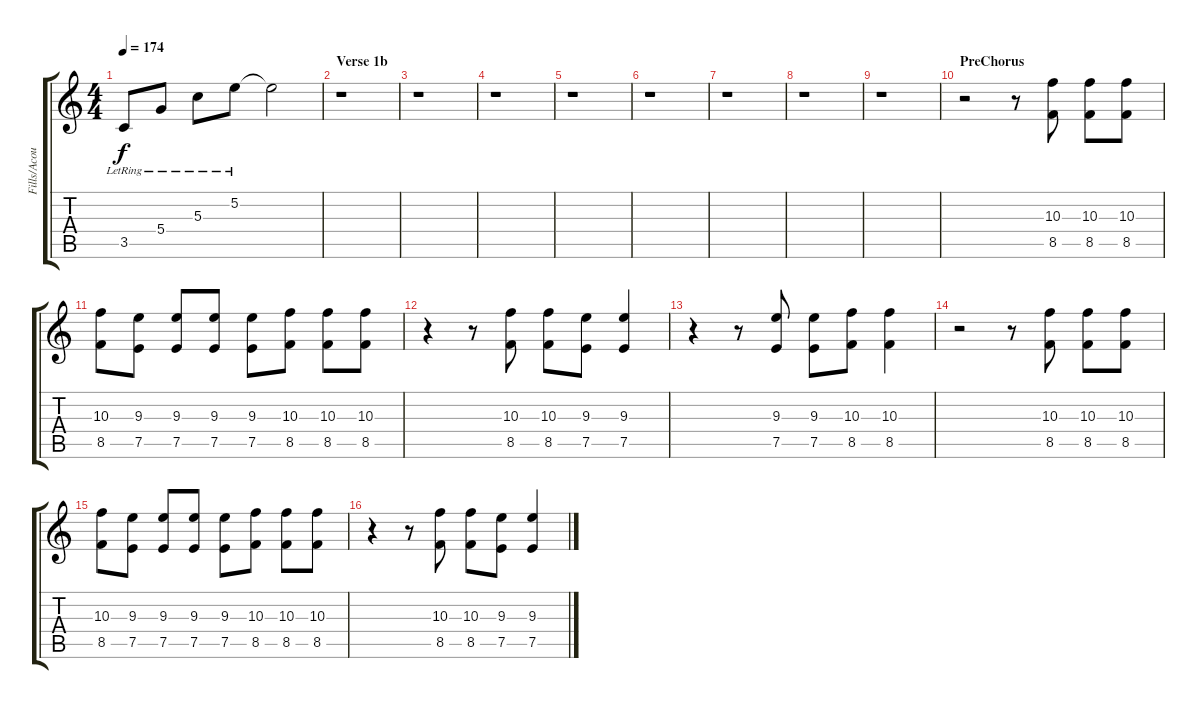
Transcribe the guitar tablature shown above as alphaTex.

\track ("Fills/Acoustic" "Fills/Acou") {instrument overdrivenguitar}
\staff {score tabs}
\tuning (E4 B3 G3 D3 A2 D2) {hide}
\ts (4 4)
\tempo 174
\clef g2
\ks c
3.5{lr}.8{dy f} 5.4{lr}.8 5.3{lr}.8 5.2{lr}.8 5.2{t}.2 |
\section ("" "Verse 1b")
r.1 |
r.1 |
r.1 |
r.1 |
r.1 |
r.1 |
r.1 |
r.1 |
\section ("" "PreChorus")
r.2{volume 8 balance 10 instrument distortionguitar} r.8 (10.3 8.5).8 (10.3 8.5).8 (10.3 8.5).8 |
(10.3 8.5).8 (9.3 7.5).8 (9.3 7.5).8 (9.3 7.5).8 (9.3 7.5).8 (10.3 8.5).8 (10.3 8.5).8 (10.3 8.5).8 |
r.4 r.8 (10.3 8.5).8 (10.3 8.5).8 (9.3 7.5).8 (9.3 7.5).4 |
r.4 r.8 (9.3 7.5).8 (9.3 7.5).8 (10.3 8.5).8 (10.3 8.5).4 |
r.2{volume 8 balance 10 instrument distortionguitar} r.8 (10.3 8.5).8 (10.3 8.5).8 (10.3 8.5).8 |
(10.3 8.5).8 (9.3 7.5).8 (9.3 7.5).8 (9.3 7.5).8 (9.3 7.5).8 (10.3 8.5).8 (10.3 8.5).8 (10.3 8.5).8 |
r.4 r.8 (10.3 8.5).8 (10.3 8.5).8 (9.3 7.5).8 (9.3 7.5).4
